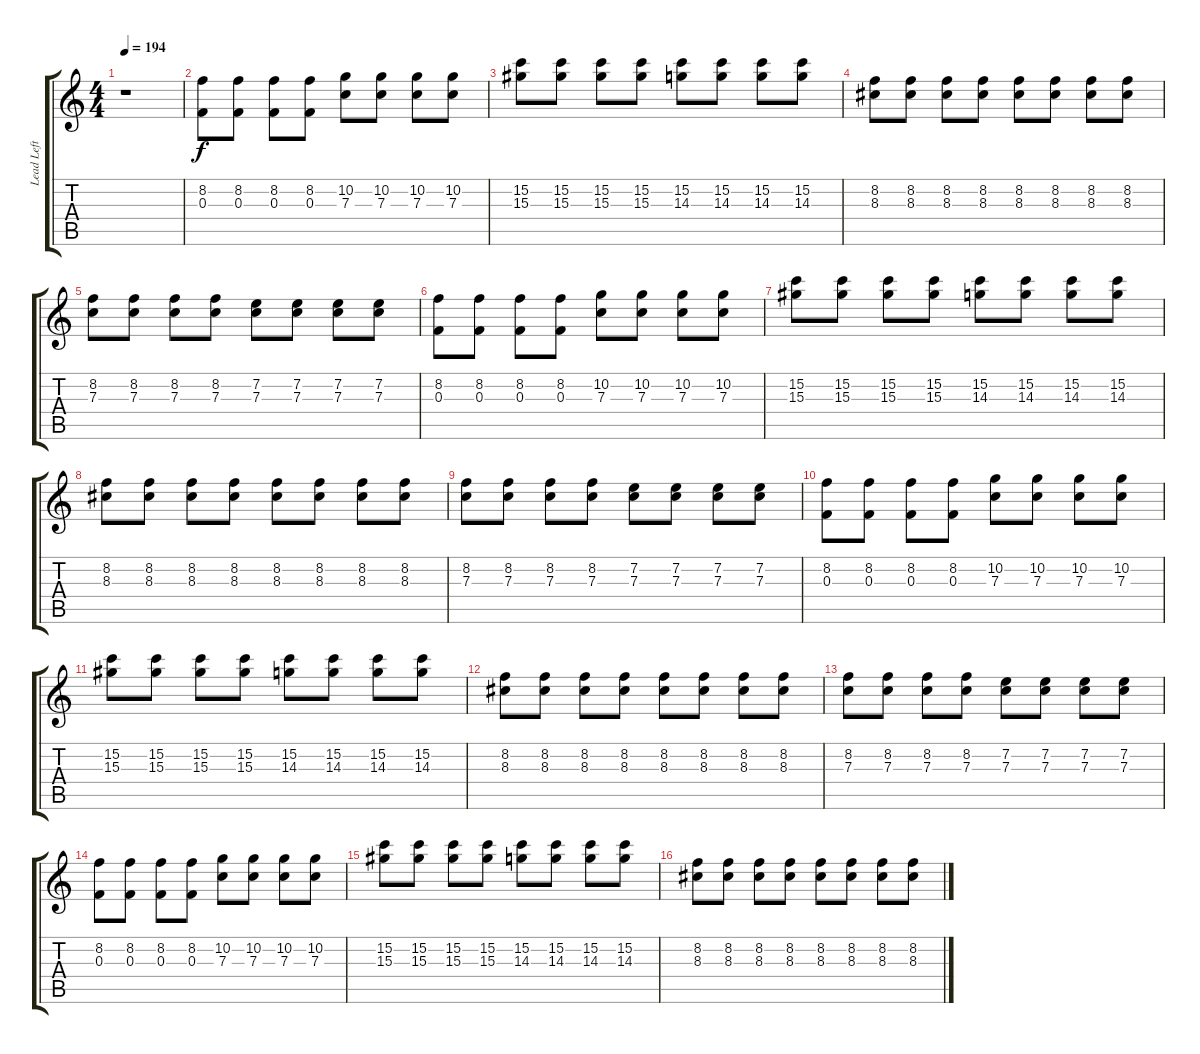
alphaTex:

\track ("Lead Left" "Lead Left") {instrument distortionguitar}
\staff {score tabs}
\tuning (D4 A3 F3 C3 G2 C2) {hide}
\ts (4 4)
\tempo 194
\clef g2
\ks c
r.1{dy f} |
(8.2 0.3).8 (8.2 0.3).8 (8.2 0.3).8 (8.2 0.3).8 (10.2 7.3).8 (10.2 7.3).8 (10.2 7.3).8 (10.2 7.3).8 |
(15.2 15.3).8 (15.2 15.3).8 (15.2 15.3).8 (15.2 15.3).8 (15.2 14.3).8 (15.2 14.3).8 (15.2 14.3).8 (15.2 14.3).8 |
(8.2 8.3).8 (8.2 8.3).8 (8.2 8.3).8 (8.2 8.3).8 (8.2 8.3).8 (8.2 8.3).8 (8.2 8.3).8 (8.2 8.3).8 |
(8.2 7.3).8 (8.2 7.3).8 (8.2 7.3).8 (8.2 7.3).8 (7.2 7.3).8 (7.2 7.3).8 (7.2 7.3).8 (7.2 7.3).8 |
(8.2 0.3).8 (8.2 0.3).8 (8.2 0.3).8 (8.2 0.3).8 (10.2 7.3).8 (10.2 7.3).8 (10.2 7.3).8 (10.2 7.3).8 |
(15.2 15.3).8 (15.2 15.3).8 (15.2 15.3).8 (15.2 15.3).8 (15.2 14.3).8 (15.2 14.3).8 (15.2 14.3).8 (15.2 14.3).8 |
(8.2 8.3).8 (8.2 8.3).8 (8.2 8.3).8 (8.2 8.3).8 (8.2 8.3).8 (8.2 8.3).8 (8.2 8.3).8 (8.2 8.3).8 |
(8.2 7.3).8 (8.2 7.3).8 (8.2 7.3).8 (8.2 7.3).8 (7.2 7.3).8 (7.2 7.3).8 (7.2 7.3).8 (7.2 7.3).8 |
(8.2 0.3).8 (8.2 0.3).8 (8.2 0.3).8 (8.2 0.3).8 (10.2 7.3).8 (10.2 7.3).8 (10.2 7.3).8 (10.2 7.3).8 |
(15.2 15.3).8 (15.2 15.3).8 (15.2 15.3).8 (15.2 15.3).8 (15.2 14.3).8 (15.2 14.3).8 (15.2 14.3).8 (15.2 14.3).8 |
(8.2 8.3).8 (8.2 8.3).8 (8.2 8.3).8 (8.2 8.3).8 (8.2 8.3).8 (8.2 8.3).8 (8.2 8.3).8 (8.2 8.3).8 |
(8.2 7.3).8 (8.2 7.3).8 (8.2 7.3).8 (8.2 7.3).8 (7.2 7.3).8 (7.2 7.3).8 (7.2 7.3).8 (7.2 7.3).8 |
(8.2 0.3).8 (8.2 0.3).8 (8.2 0.3).8 (8.2 0.3).8 (10.2 7.3).8 (10.2 7.3).8 (10.2 7.3).8 (10.2 7.3).8 |
(15.2 15.3).8 (15.2 15.3).8 (15.2 15.3).8 (15.2 15.3).8 (15.2 14.3).8 (15.2 14.3).8 (15.2 14.3).8 (15.2 14.3).8 |
(8.2 8.3).8 (8.2 8.3).8 (8.2 8.3).8 (8.2 8.3).8 (8.2 8.3).8 (8.2 8.3).8 (8.2 8.3).8 (8.2 8.3).8
